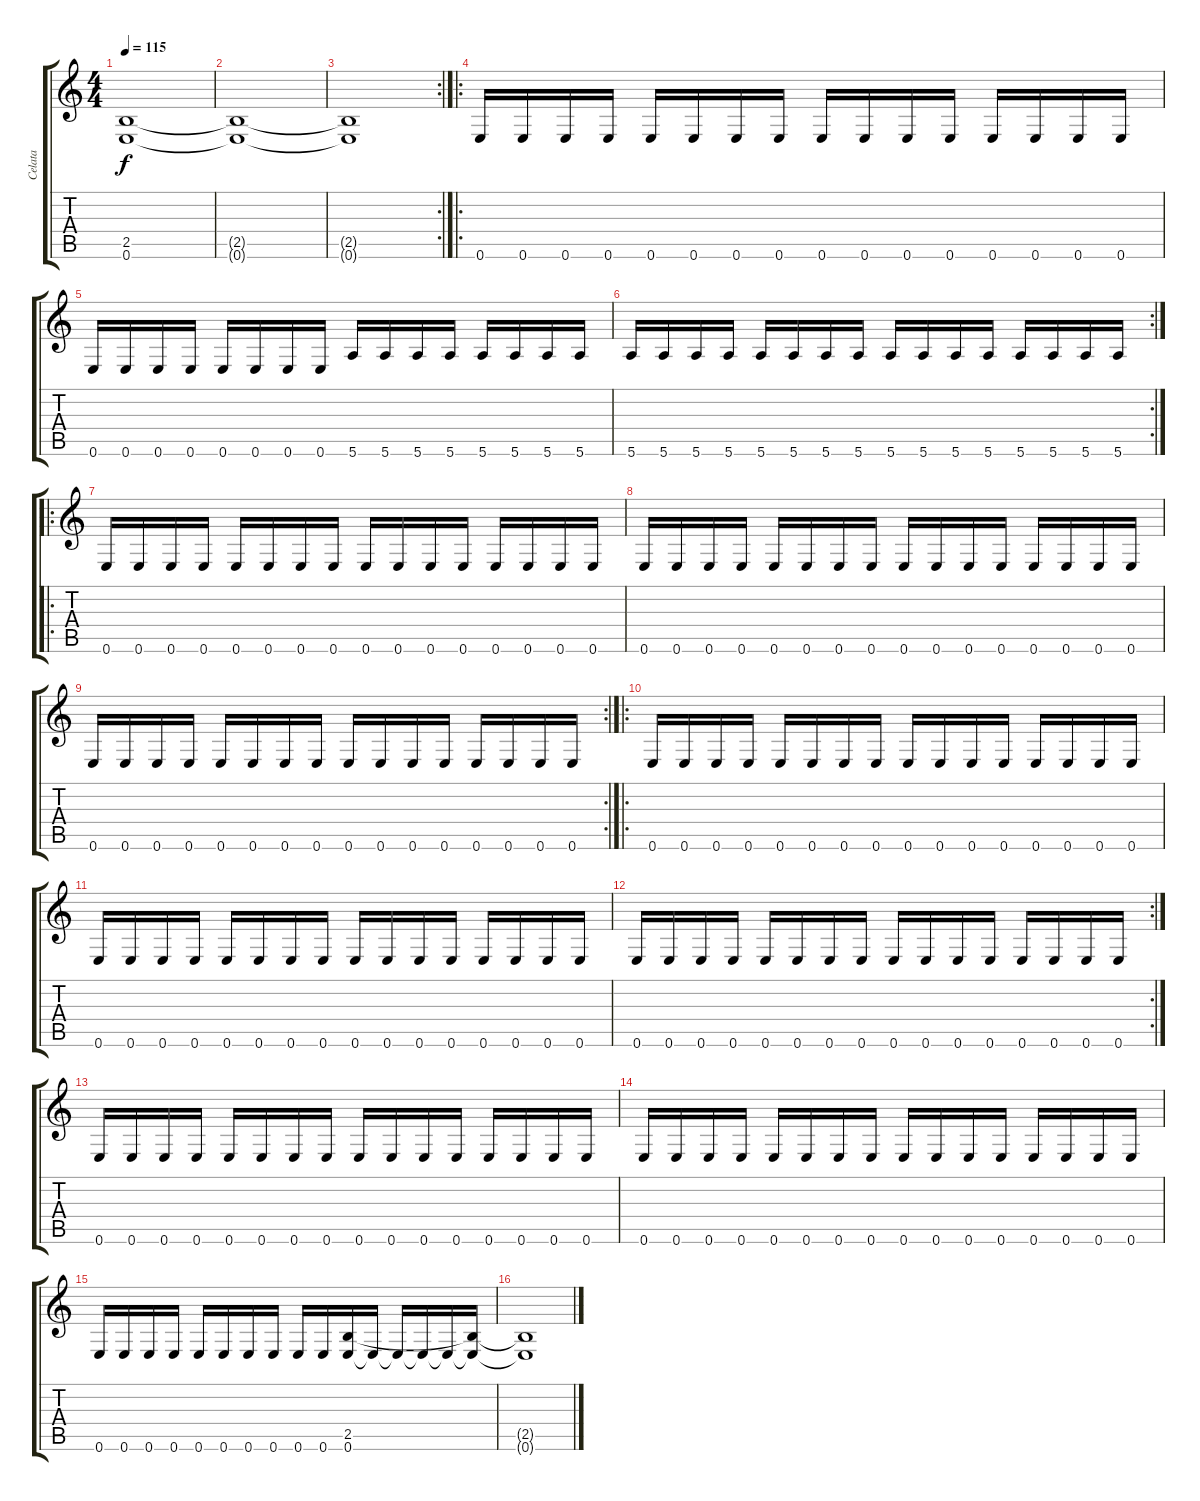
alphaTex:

\track ("Celata" "Celata") {instrument distortionguitar}
\staff {score tabs}
\tuning (E4 B3 G3 D3 A2 E2) {hide}
\ts (4 4)
\tempo 115
\clef g2
\ks c
(2.5 0.6).1{dy f instrument distortionguitar} |
(2.5{t} 0.6{t}).1 |
\rc 2
(2.5{t} 0.6{t}).1 |
\ro
0.6.16 0.6.16 0.6.16 0.6.16 0.6.16 0.6.16 0.6.16 0.6.16 0.6.16 0.6.16 0.6.16 0.6.16 0.6.16 0.6.16 0.6.16 0.6.16 |
0.6.16 0.6.16 0.6.16 0.6.16 0.6.16 0.6.16 0.6.16 0.6.16 5.6.16 5.6.16 5.6.16 5.6.16 5.6.16 5.6.16 5.6.16 5.6.16 |
\rc 2
5.6.16 5.6.16 5.6.16 5.6.16 5.6.16 5.6.16 5.6.16 5.6.16 5.6.16 5.6.16 5.6.16 5.6.16 5.6.16 5.6.16 5.6.16 5.6.16 |
\ro
0.6.16 0.6.16 0.6.16 0.6.16 0.6.16 0.6.16 0.6.16 0.6.16 0.6.16 0.6.16 0.6.16 0.6.16 0.6.16 0.6.16 0.6.16 0.6.16 |
0.6.16 0.6.16 0.6.16 0.6.16 0.6.16 0.6.16 0.6.16 0.6.16 0.6.16 0.6.16 0.6.16 0.6.16 0.6.16 0.6.16 0.6.16 0.6.16 |
\rc 2
0.6.16 0.6.16 0.6.16 0.6.16 0.6.16 0.6.16 0.6.16 0.6.16 0.6.16 0.6.16 0.6.16 0.6.16 0.6.16 0.6.16 0.6.16 0.6.16 |
\ro
0.6.16 0.6.16 0.6.16 0.6.16 0.6.16 0.6.16 0.6.16 0.6.16 0.6.16 0.6.16 0.6.16 0.6.16 0.6.16 0.6.16 0.6.16 0.6.16 |
0.6.16 0.6.16 0.6.16 0.6.16 0.6.16 0.6.16 0.6.16 0.6.16 0.6.16 0.6.16 0.6.16 0.6.16 0.6.16 0.6.16 0.6.16 0.6.16 |
\rc 2
0.6.16 0.6.16 0.6.16 0.6.16 0.6.16 0.6.16 0.6.16 0.6.16 0.6.16 0.6.16 0.6.16 0.6.16 0.6.16 0.6.16 0.6.16 0.6.16 |
0.6.16 0.6.16 0.6.16 0.6.16 0.6.16 0.6.16 0.6.16 0.6.16 0.6.16 0.6.16 0.6.16 0.6.16 0.6.16 0.6.16 0.6.16 0.6.16 |
0.6.16 0.6.16 0.6.16 0.6.16 0.6.16 0.6.16 0.6.16 0.6.16 0.6.16 0.6.16 0.6.16 0.6.16 0.6.16 0.6.16 0.6.16 0.6.16 |
0.6.16 0.6.16 0.6.16 0.6.16 0.6.16 0.6.16 0.6.16 0.6.16 0.6.16 0.6.16 (2.5 0.6).16 0.6{t}.16 0.6{t}.16 0.6{t}.16 0.6{t}.16 (2.5{t} 0.6{t}).16 |
(2.5{t} 0.6{t}).1
